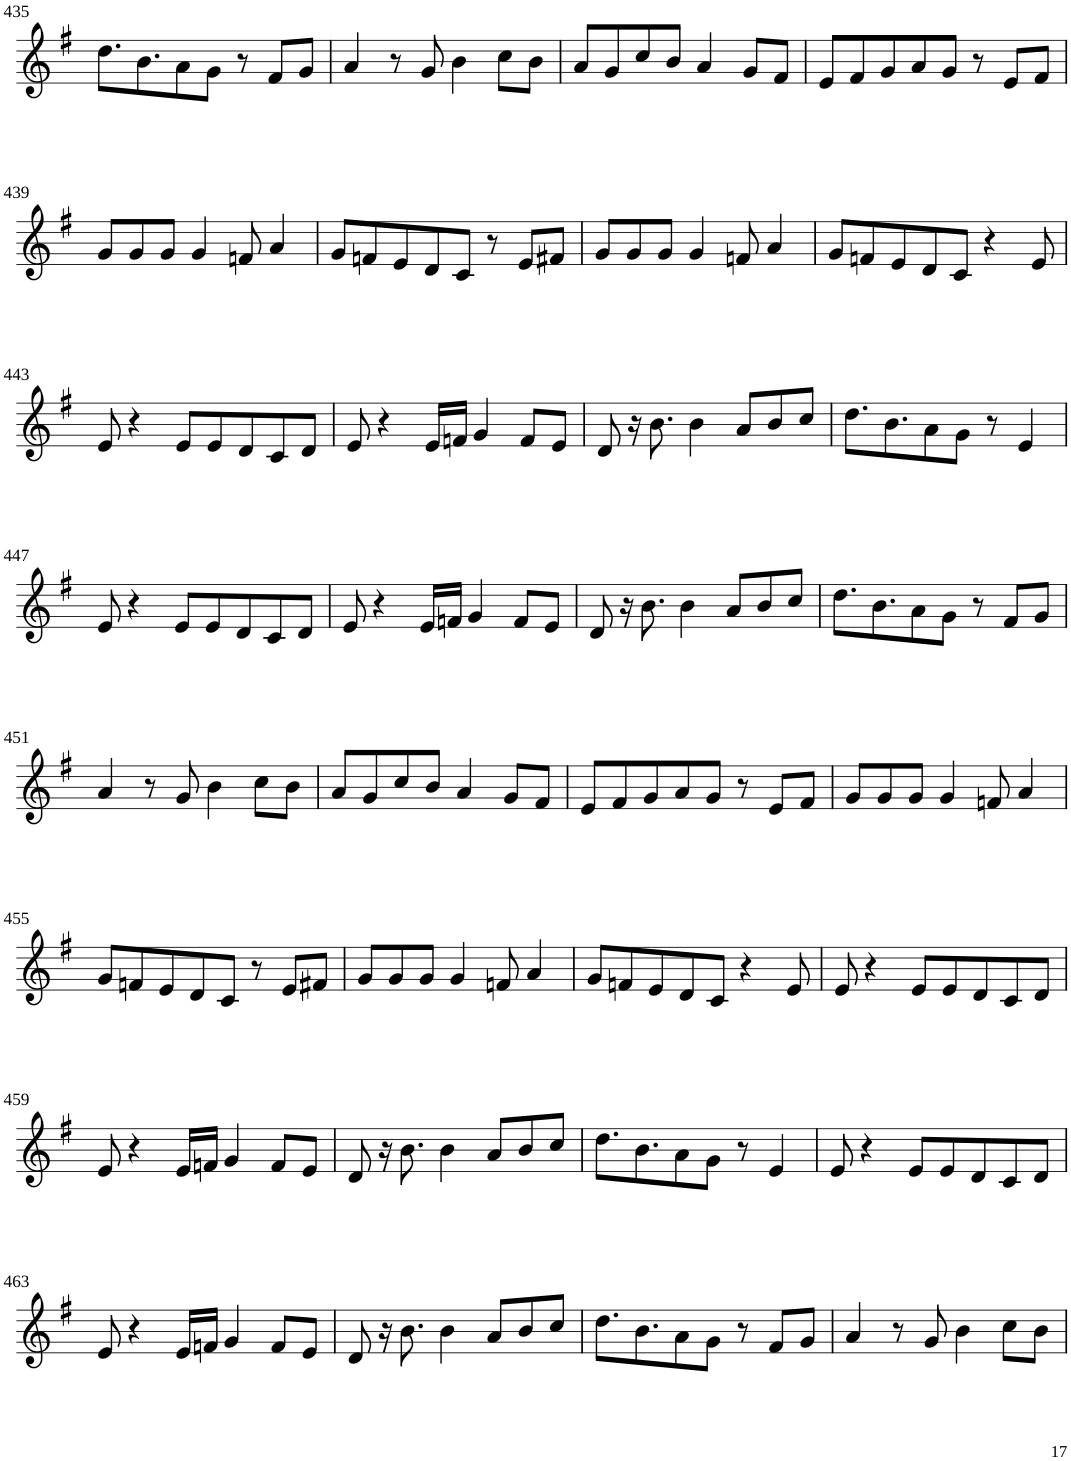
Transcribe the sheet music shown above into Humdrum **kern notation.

**kern
*part1
*staff1
*I"Violin
!!LO:PB:g=z
*clefG2
*k[f#]
*G:
*M8/8
=435
8.dd\L
8.b\
8a\
8g\J
8r
8f#/L
8g/J
=436
4a/
8r
8g/
4b\
8cc\L
8b\J
=437
8a/L
8g/
8cc/
8b/J
4a/
8g/L
8f#/J
=438
8e/L
8f#/
8g/
8a/
8g/J
8r
8e/L
8f#/J
!!LO:LB:g=z
=439
8g/L
8g/
8g/J
4g/
8fn/
4a/
=440
8g/L
8fn/
8e/
8d/
8c/J
8r
8e/L
8f#X/J
=441
8g/L
8g/
8g/J
4g/
8fn/
4a/
=442
8g/L
8fn/
8e/
8d/
8c/J
4r
8e/
!!LO:LB:g=z
=443
8e/
4r
8e/L
8e/
8d/
8c/
8d/J
=444
8e/
4r
16e/LL
16fn/JJ
4g/
8f/L
8e/J
=445
8d/
16r
8.b\
4b\
8a/L
8b/
8cc/J
=446
8.dd\L
8.b\
8a\
8g\J
8r
4e/
!!LO:LB:g=z
=447
8e/
4r
8e/L
8e/
8d/
8c/
8d/J
=448
8e/
4r
16e/LL
16fn/JJ
4g/
8f/L
8e/J
=449
8d/
16r
8.b\
4b\
8a/L
8b/
8cc/J
=450
8.dd\L
8.b\
8a\
8g\J
8r
8f#/L
8g/J
!!LO:LB:g=z
=451
4a/
8r
8g/
4b\
8cc\L
8b\J
=452
8a/L
8g/
8cc/
8b/J
4a/
8g/L
8f#/J
=453
8e/L
8f#/
8g/
8a/
8g/J
8r
8e/L
8f#/J
=454
8g/L
8g/
8g/J
4g/
8fn/
4a/
!!LO:LB:g=z
=455
8g/L
8fn/
8e/
8d/
8c/J
8r
8e/L
8f#X/J
=456
8g/L
8g/
8g/J
4g/
8fn/
4a/
=457
8g/L
8fn/
8e/
8d/
8c/J
4r
8e/
=458
8e/
4r
8e/L
8e/
8d/
8c/
8d/J
!!LO:LB:g=z
=459
8e/
4r
16e/LL
16fn/JJ
4g/
8f/L
8e/J
=460
8d/
16r
8.b\
4b\
8a/L
8b/
8cc/J
=461
8.dd\L
8.b\
8a\
8g\J
8r
4e/
=462
8e/
4r
8e/L
8e/
8d/
8c/
8d/J
!!LO:LB:g=z
=463
8e/
4r
16e/LL
16fn/JJ
4g/
8f/L
8e/J
=464
8d/
16r
8.b\
4b\
8a/L
8b/
8cc/J
=465
8.dd\L
8.b\
8a\
8g\J
8r
8f#/L
8g/J
=466
4a/
8r
8g/
4b\
8cc\L
8b\J
=
*-
